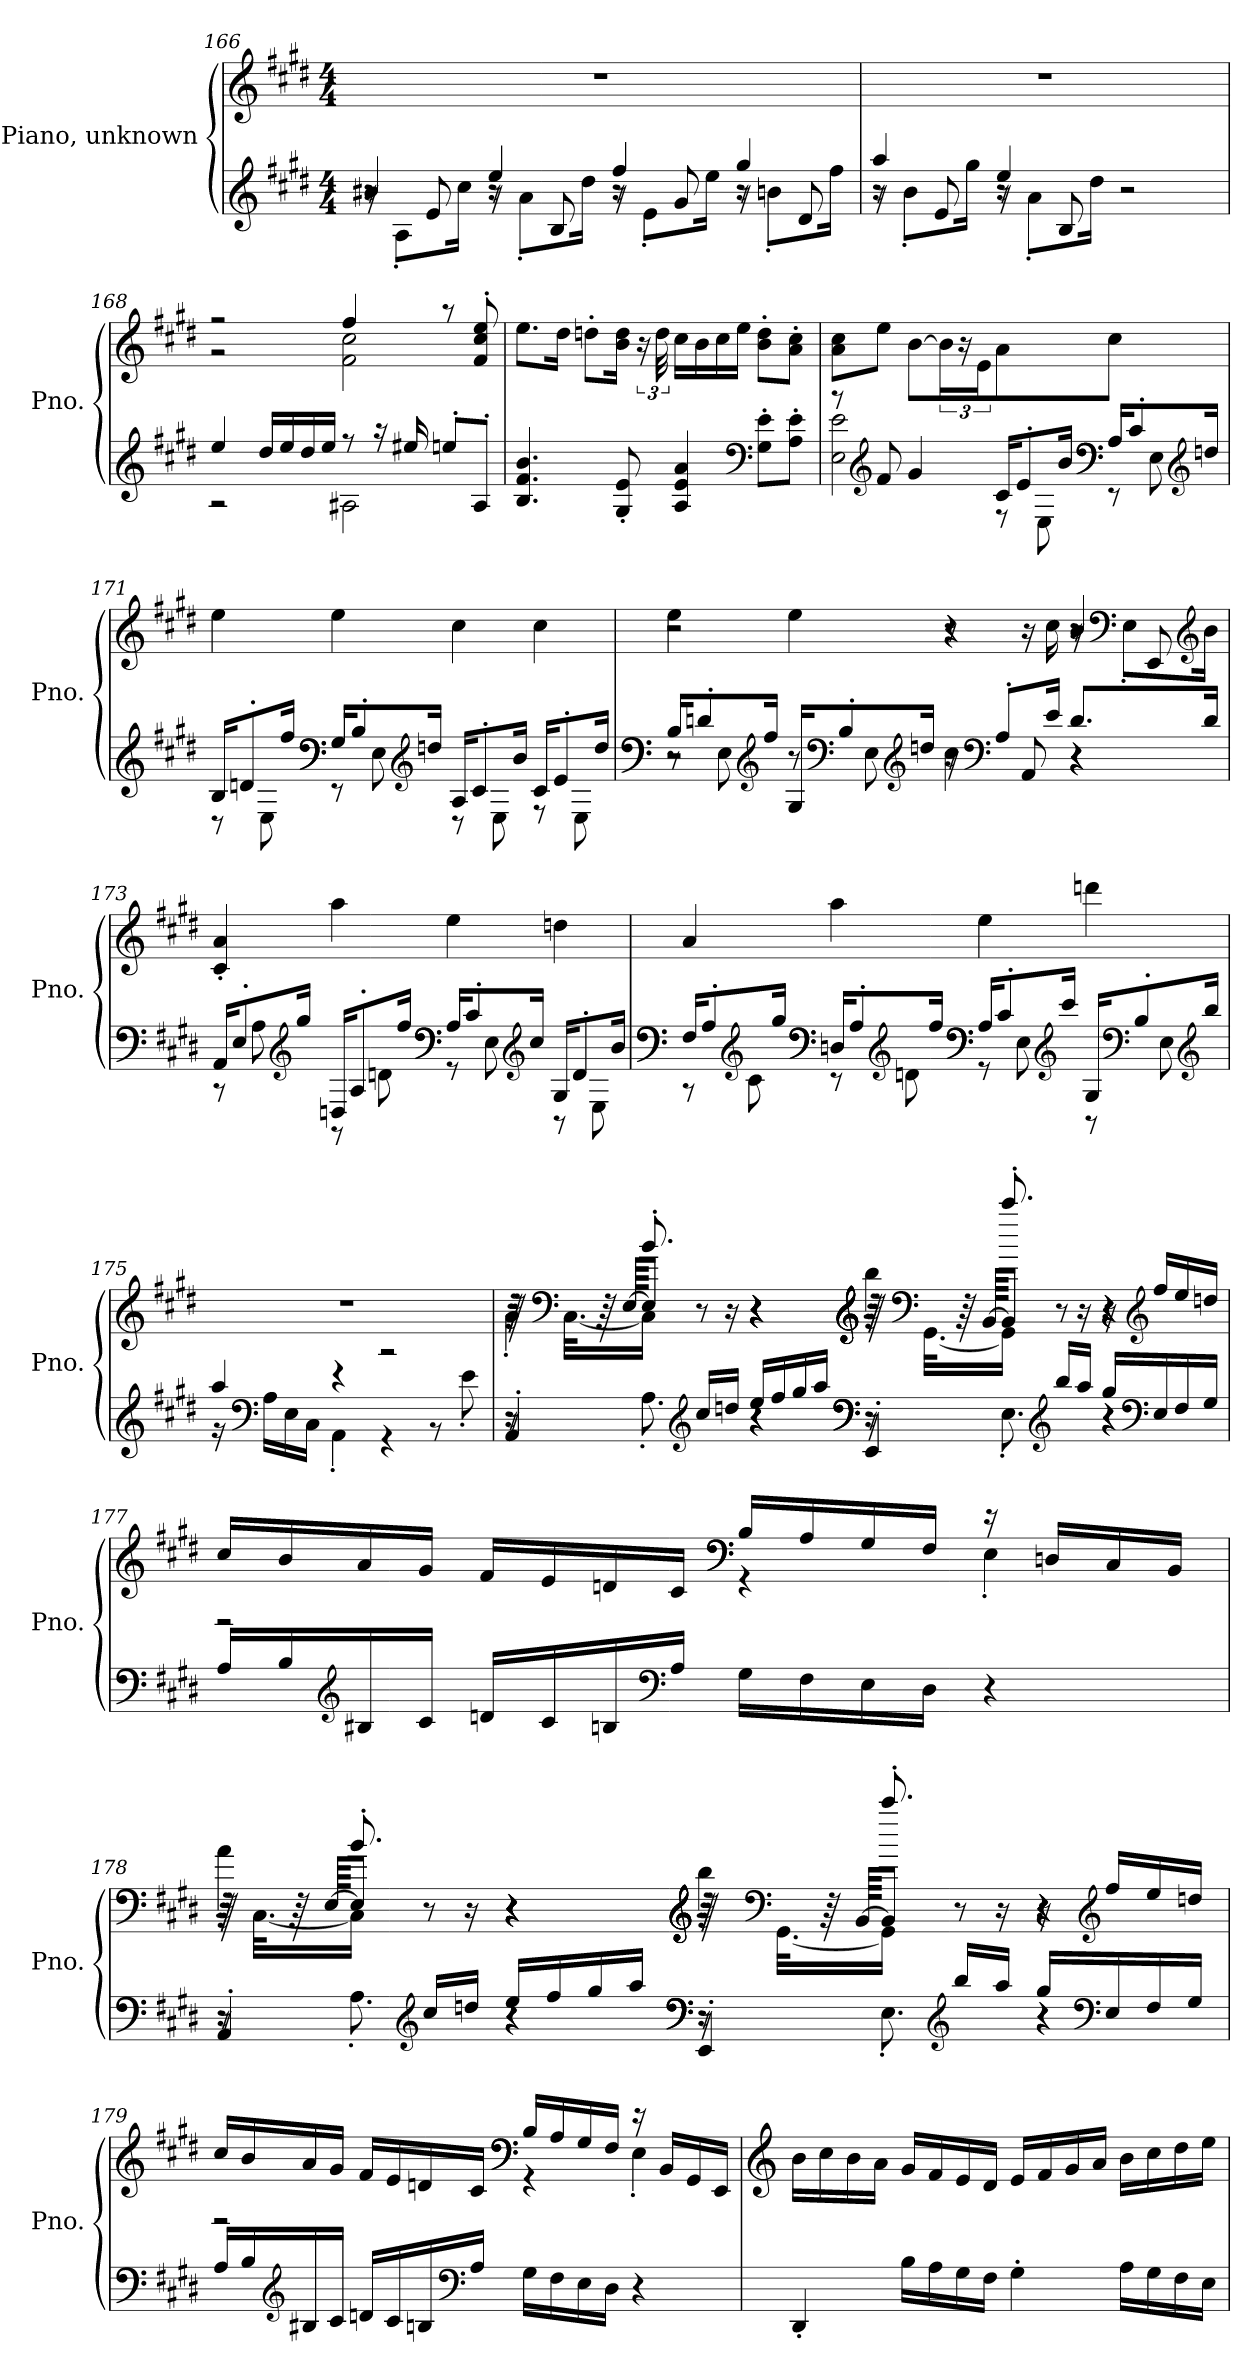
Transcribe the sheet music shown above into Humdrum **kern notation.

**kern	**kern
*part1	*part1
*staff2	*staff1
*I"Piano, unknown	*
*I'Pno.	*
*clefG2	*clefG2
*k[f#c#g#d#]	*k[f#c#g#d#]
*M4/4	*M4/4
=166	=166
*^	*
*	*^	*
4b#X/	16r	8r	1r
.	8A'\L	.	.
.	.	8e/	.
.	16cc#\Jk	.	.
4ee/	16r	8r	.
.	8a'\L	.	.
.	.	8B/	.
.	16dd#\Jk	.	.
4ff#/	16r	8r	.
.	8e'\L	.	.
.	.	8g#/	.
.	16ee\Jk	.	.
4gg#/	16r	8r	.
.	8bn'\L	.	.
.	.	8d#/	.
.	16ff#\Jk	.	.
!!LO:PB:g=z
=167	=167	=167	=167
4aa/	16r	8r	1r
.	8b'\L	.	.
.	.	8e/	.
.	16gg#\Jk	.	.
4ee/	16r	8r	.
.	8a'\L	.	.
.	.	8B/	.
.	16dd#\Jk	.	.
2r	2r	2r	.
*	*v	*v	*
=168	=168	=168
*	*	*^
4ee/	2r	2r	2r
16dd#/LL	.	.	.
16ee/	.	.	.
16dd#/	.	.	.
16ee/JJ	.	.	.
8r	2A#X\	4ff#/	2f#\ 2cc#\
16r	.	.	.
16ee#X/	.	.	.
8een'/L	.	8r	.
8A#'/J	.	8f#/' 8cc#/' 8ee/'	.
*v	*v	*	*
*	*v	*v
=169	=169
4.B/ 4.f#/ 4.b/	8.ee\L
.	16dd#\Jk
.	8ddn'\L
8G#/' 8e/'	16b\ 16dd\Jk
.	24r
.	48dd\
4A/ 4e/ 4a/	16cc#\LL
.	16b\
.	16cc#\
.	16ee\JJ
*clefF4	*
8G#\' 8e\'L	8b\' 8dd\'L
8A\' 8e\'J	8a\' 8cc#\'J
!!LO:LB:g=z
=170	=170
*^	*
8r	2E\ 2e\	8a\ 8cc#\L
*clefG2	*	*
8f#/	.	8ee\J
4g#/	.	[8b\L
.	.	24b\Jk]
.	.	24r
.	.	24e/
16c#/KL	8r	4a/
8e'/	.	.
.	8E\	.
16b/Jk	.	.
*clefF4	*	*
16A/KL	8r	4cc#\
8c#'/	.	.
.	8E\	.
*clefG2	*	*
16ddn/Jk	.	.
=171	=171	=171
16B/KL	8r	4ee\
8dn'/	.	.
.	8E\	.
16ff#/Jk	.	.
*clefF4	*	*
16G#/KL	8r	4ee\
8B'/	.	.
.	8E\	.
*clefG2	*	*
16ddn/Jk	.	.
16A/KL	8r	4cc#\
8c#'/	.	.
.	8E\	.
16b/Jk	.	.
16c#/KL	8r	4cc#\
8e'/	.	.
.	8E\	.
16dd/Jk	.	.
*v	*v	*
!!LO:LB:g=z
=172	=172
*clefF4	*
*^	*^
*	*^	*	*^
16B/KL	8r	2r	2r	4ee\	2r
8dn'/	.	.	.	.	.
.	8E\	.	.	.	.
*clefG2	*	*	*	*	*
16ff#/Jk	.	.	.	.	.
16G#/KL	8r	.	.	4ee\	.
*clefF4	*	*	*	*	*
8B'/	.	.	.	.	.
.	8E\	.	.	.	.
*clefG2	*	*	*	*	*
16ddn/Jk	.	.	.	.	.
16r	4cc#\	8r	4r	8r	4r
*clefF4	*	*	*	*	*
8A'/L	.	.	.	.	.
.	.	8AA/	.	16r	.
16e/Jk	.	.	.	16cc#\	.
8.d/L	4r	4r	4b/	16r	8r
*	*	*	*clefF4	*	*
.	.	.	.	8E'\L	.
.	.	.	.	.	8EE/
*	*	*	*clefG2	*	*
16d/Jk	.	.	.	16b\Jk	.
*	*v	*v	*	*	*
*	*	*v	*v	*v
!!LO:LB:g=z
=173	=173	=173
16AA/KL	8r	4c#/' 4a/'
8E'/	.	.
.	8A\	.
*clefG2	*	*
16gg#/Jk	.	.
16Dn/KL	8r	4aa\
8A'/	.	.
.	8dn\	.
16ff#/Jk	.	.
*clefF4	*	*
16A/KL	8r	4ee\
8c#'/	.	.
.	8E\	.
*clefG2	*	*
16cc#/Jk	.	.
16G#/KL	8r	4ddn\
8d'/	.	.
.	8E\	.
16b/Jk	.	.
!!LO:LB:g=z
=174	=174	=174
*clefF4	*	*
16F#/KL	8r	4a/
8A'/	.	.
*clefG2	*	*
.	8c#\	.
16gg#/Jk	.	.
*clefF4	*	*
16Dn/KL	8r	4aa\
8A'/	.	.
*clefG2	*	*
.	8dn\	.
16ff#/Jk	.	.
*clefF4	*	*
16A/KL	8r	4ee\
8c#'/	.	.
.	8E\	.
*clefG2	*	*
16ccc#/Jk	.	.
16G#/KL	8r	4dddn\
*clefF4	*	*
8B'/	.	.
.	8E\	.
*clefG2	*	*
16bb/Jk	.	.
=175	=175	=175
4aa/	16r	1r
*clefF4	*	*
.	16A\LL	.
.	16E\	.
.	16C#\JJ	.
4r	4AA'\	.
2r	4r	.
.	8r	.
.	8e'\	.
!!LO:LB:g=z
=176	=176	=176
*	*^	*^
*	*	*	*	*^
*	*	*	*	*	*^
8r	16r	4AA'/	16r	4a'\	32r	64r
*	*	*	*clefF4	*	*	*
.	.	.	.	.	.	[32.C#\KLL
.	.	.	.	.	64r	.
.	.	.	.	.	[64E/KKKL	.
.	8.A'\	.	8.b'/	.	8E/J]	16C#\JJ]
*clefG2	*	*	*	*	*	*
16cc#/LL	.	.	.	.	.	8r
16ddn/JJ	.	.	.	.	16r	.
16ee/LL	4r	4r	4r	4r	4r	4r
16ff#/	.	.	.	.	.	.
16gg#/	.	.	.	.	.	.
16aa/JJ	.	.	.	.	.	.
*clefF4	*	*	*clefG2	*	*	*
8r	16r	4EE'/	16r	4bb'\	32r	64r
*	*	*	*clefF4	*	*	*
.	.	.	.	.	.	[32.GG#\KLL
.	.	.	.	.	64r	.
.	.	.	.	.	[64BB/KKKL	.
.	8.E'\	.	8.ccc#'/	.	8BB/J]	16GG#\JJ]
*clefG2	*	*	*	*	*	*
16bb/LL	.	.	.	.	.	8r
16aa/JJ	.	.	.	.	16r	.
16gg#/LL	4r	4r	16r	4r	4r	4r
*clefF4	*	*	*clefG2	*	*	*
16E/	.	.	16ff#/LL	.	.	.
16F#/	.	.	16ee/	.	.	.
16G#/JJ	.	.	16ddn/JJ	.	.	.
*v	*v	*v	*	*	*	*
*	*	*v	*v	*v
!!LO:PB:g=z
=177	=177	=177
16A/LL	16cc#/LL	2r
16B/	16b/	.
*clefG2	*	*
16B#X/	16a/	.
16c#/JJ	16g#/JJ	.
16dn/LL	16f#/LL	.
16c#/	16e/	.
16Bn/	16dn/	.
*clefF4	*	*
16A/JJ	16c#/JJ	.
*	*clefF4	*
16G#\LL	16B/LL	4r
16F#\	16A/	.
16E\	16G#/	.
16D#\JJ	16F#/JJ	.
4r	16r	4E'\
.	16Dn/LL	.
.	16C#/	.
.	16BB/JJ	.
!!LO:LB:g=z
=178	=178	=178
*^	*^	*
*	*^	*	*	*^
8r	16r	4AA'/	16r	4a'\	32r	64r
.	.	.	.	.	.	[32.C#\KLL
.	.	.	.	.	64r	.
.	.	.	.	.	[64E/KKKL	.
.	8.A'\	.	8.b'/	.	8E/J]	16C#\JJ]
*clefG2	*	*	*	*	*	*
16cc#/LL	.	.	.	.	.	8r
16ddn/JJ	.	.	.	.	16r	.
16ee/LL	4r	4r	4r	4r	4r	4r
16ff#/	.	.	.	.	.	.
16gg#/	.	.	.	.	.	.
16aa/JJ	.	.	.	.	.	.
*clefF4	*	*	*clefG2	*	*	*
8r	16r	4EE'/	16r	4bb'\	32r	64r
*	*	*	*clefF4	*	*	*
.	.	.	.	.	.	[32.GG#\KLL
.	.	.	.	.	64r	.
.	.	.	.	.	[64BB/KKKL	.
.	8.E'\	.	8.ccc#'/	.	8BB/J]	16GG#\JJ]
*clefG2	*	*	*	*	*	*
16bb/LL	.	.	.	.	.	8r
16aa/JJ	.	.	.	.	16r	.
16gg#/LL	4r	4r	16r	4r	4r	4r
*clefF4	*	*	*clefG2	*	*	*
16E/	.	.	16ff#/LL	.	.	.
16F#/	.	.	16ee/	.	.	.
16G#/JJ	.	.	16ddn/JJ	.	.	.
*v	*v	*v	*	*	*	*
*	*	*v	*v	*v
!!LO:LB:g=z
=179	=179	=179
16A/LL	16cc#/LL	2r
16B/	16b/	.
*clefG2	*	*
16B#X/	16a/	.
16c#/JJ	16g#/JJ	.
16dn/LL	16f#/LL	.
16c#/	16e/	.
16Bn/	16dn/	.
*clefF4	*	*
16A/JJ	16c#/JJ	.
*	*clefF4	*
16G#\LL	16B/LL	4r
16F#\	16A/	.
16E\	16G#/	.
16D#\JJ	16F#/JJ	.
4r	16r	4E'\
.	16BB/LL	.
.	16GG#/	.
.	16EE/JJ	.
*	*v	*v
=180	=180
*	*clefG2
4DD#'/	16b\LL
.	16cc#\
.	16b\
.	16a\JJ
16B\LL	16g#/LL
16A\	16f#/
16G#\	16e/
16F#\JJ	16d#/JJ
4G#'\	16e/LL
.	16f#/
.	16g#/
.	16a/JJ
16A\LL	16b\LL
16G#\	16cc#\
16F#\	16dd#\
16E\JJ	16ee\JJ
=	=
*-	*-
